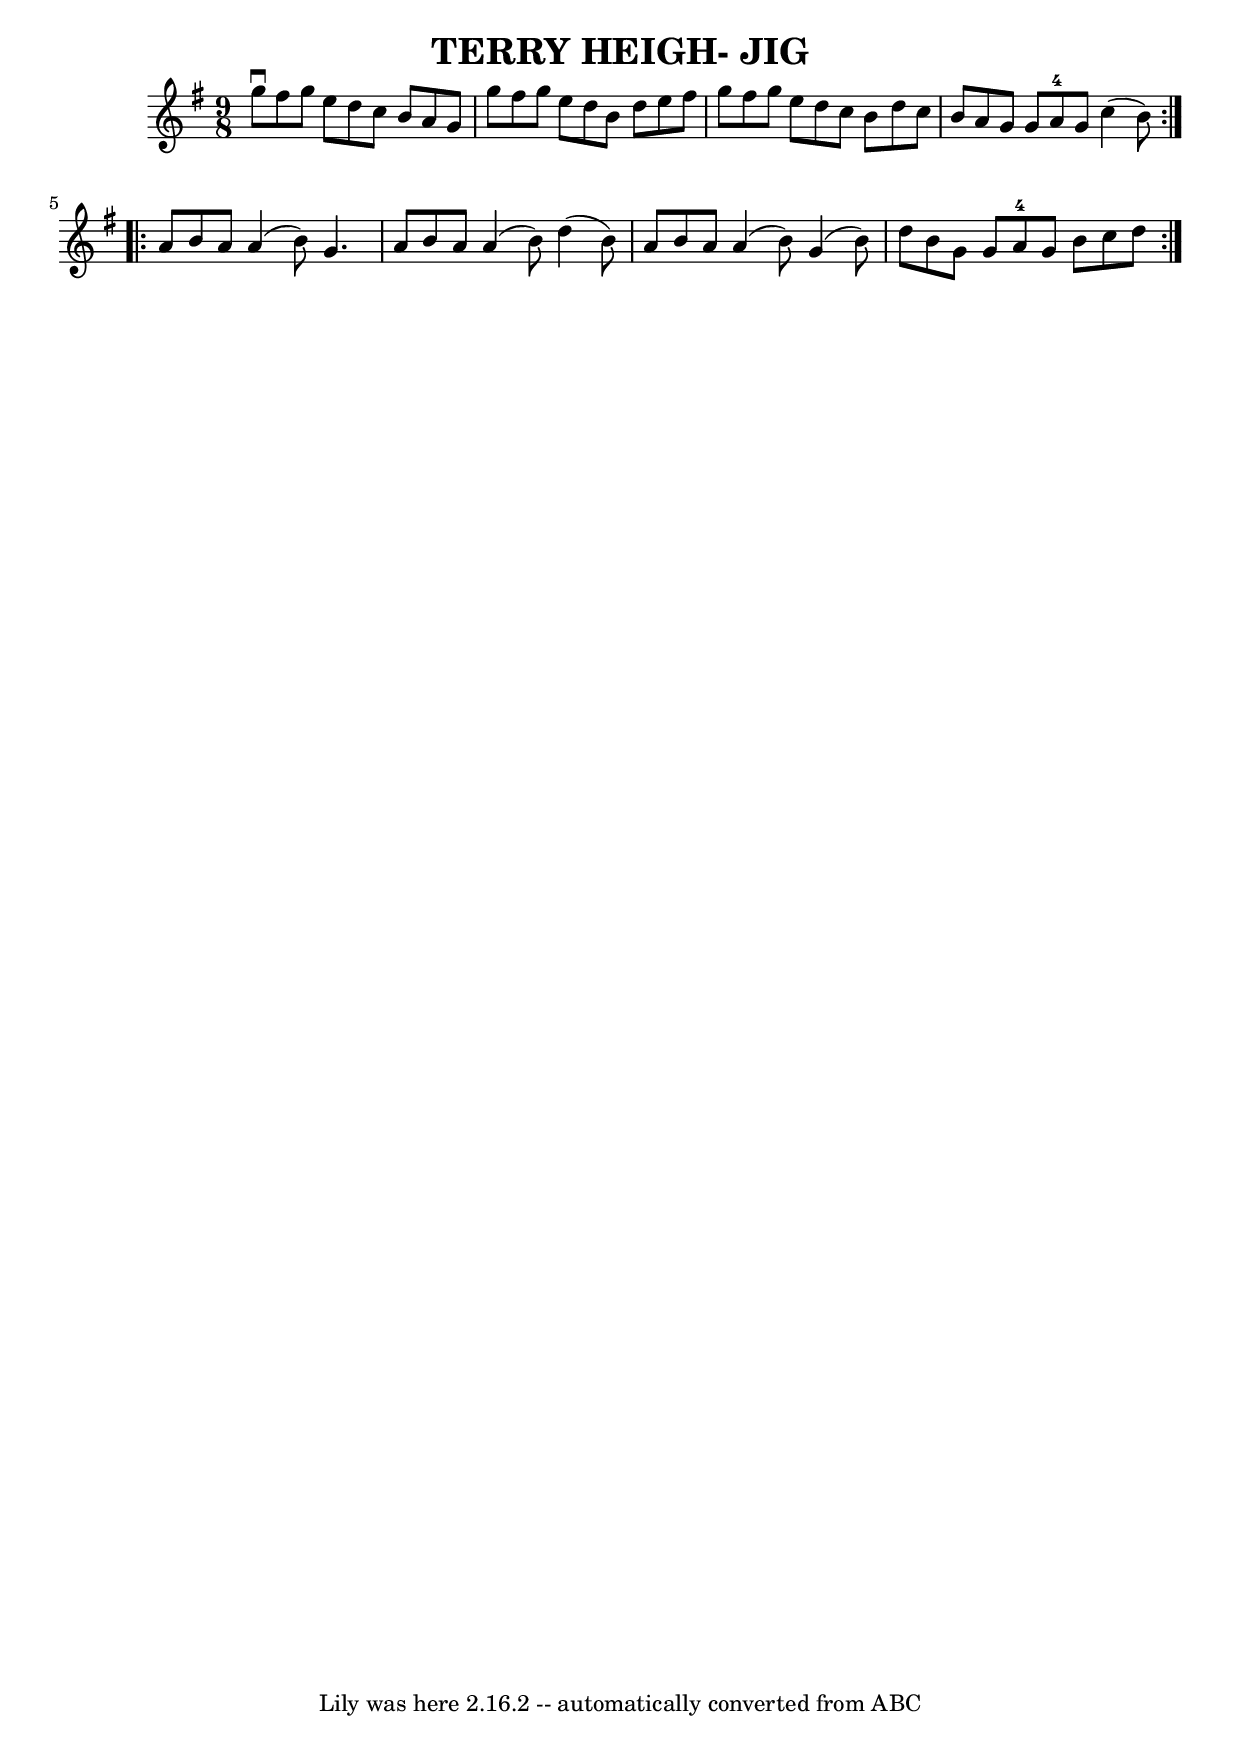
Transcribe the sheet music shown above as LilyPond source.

\version "2.16.2"
\include "Mammoth.ily"
\header {
  %% book = "Ryan's Mammoth Collection of Fiddle Tunes"
  crossRefNumber = "1"
  footnotes = ""
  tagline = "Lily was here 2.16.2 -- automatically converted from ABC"
  title = "TERRY HEIGH- JIG"

}
voicedefault =  {



  \repeat volta 2 {

    \time 9/8 
    \key g \major
    g''8^\downbow fis''8 g''8 e''8 d''8    
    c''8 b'8 a'8 g'8    |
    g''8 fis''8 g''8 e''8 d''8  
    b'8 d''8 e''8 fis''8    |
    g''8 fis''8 g''8 e''8    
    d''8 c''8 b'8 d''8 c''8    |
    b'8 a'8 g'8 g'8    
    a'8-4 g'8 c''4 (b'8)   
  }     
  \repeat volta 2 {
    a'8 b'8    
    a'8 a'4 (b'8) g'4.    |
    a'8 b'8 a'8 a'4 (b'8) d''4 (b'8)   |
    a'8 b'8 a'8 a'4 (b'8) g'4 (
    b'8)   |
    d''8 b'8 g'8 g'8 a'8-4 g'8 b'8    
    c''8 d''8    
  }   

}

\score{
  <<

    \context Staff="default"
    {
      \voicedefault 
      
    }

  >>
  \layout {
    
  }
  \midi {
  }

}
